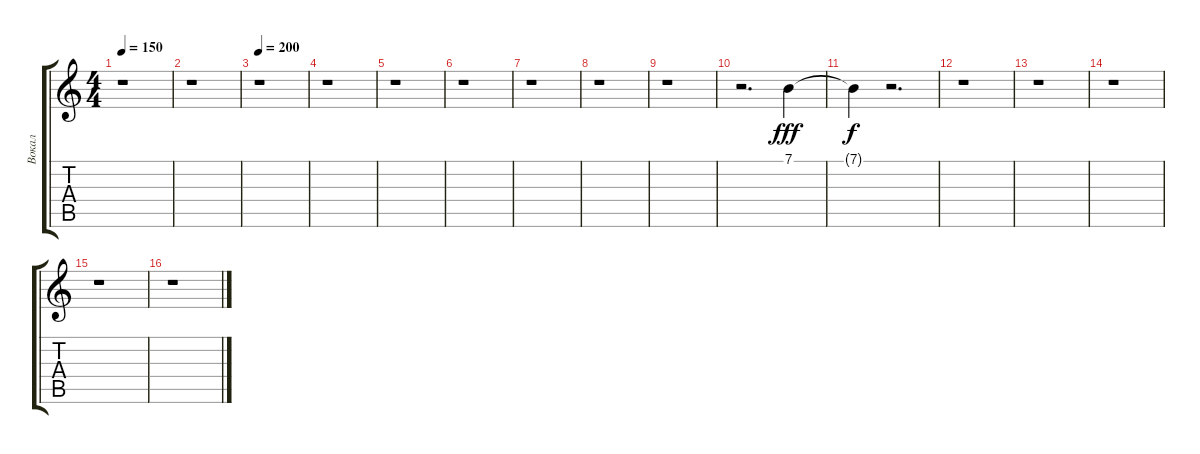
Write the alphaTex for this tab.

\track ("Вокал" "Вокал") {instrument tuba}
\staff {score tabs}
\tuning (E4 B3 G3 D3 A2 E2) {hide}
\ts (4 4)
\tempo 150
\clef g2
\ks c
r.1{dy fff} |
r.1 |
\tempo 200
r.1 |
r.1 |
r.1 |
r.1 |
r.1 |
r.1 |
r.1 |
r.2{d} 7.1.4 |
7.1{t}.4{dy f} r.2{d} |
r.1 |
r.1 |
r.1 |
r.1 |
r.1
